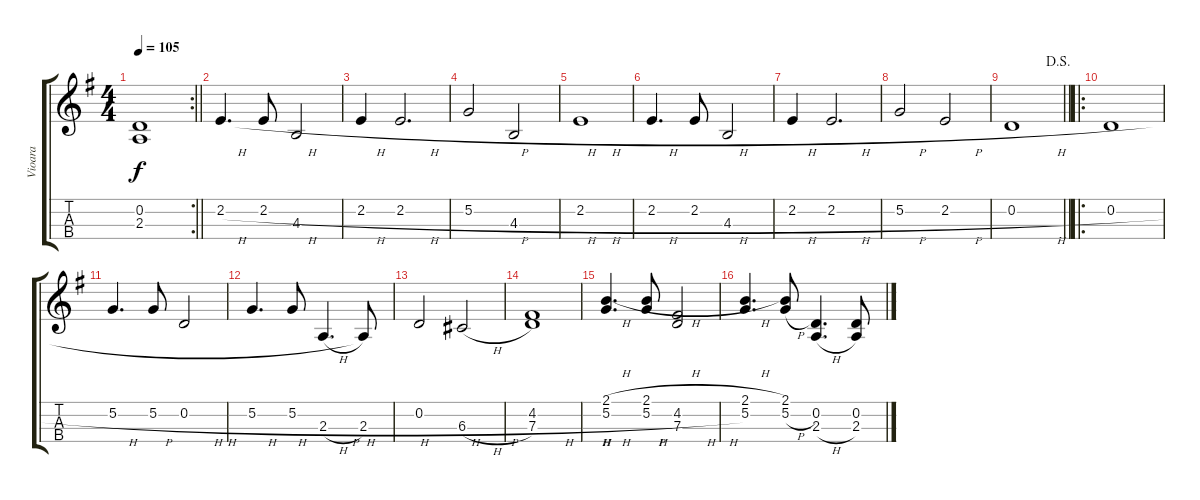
\track ("Vioara" "Vioara") {instrument viola}
\staff {score tabs}
\tuning (A4 D4 G3 C3) {hide}
\rc 2
\ts (4 4)
\tempo 105
\clef g2
\barLineRight lightlight
\ks g
(0.2 2.3).1{dy f} |
2.2{h}.4{d} 2.2{h}.8 4.3.2 |
2.2{h}.4 2.2{h}.2{d} |
5.2{h}.2 4.3.2 |
2.2{h}.1 |
2.2{h}.4{d} 2.2{h}.8 4.3.2 |
2.2{h}.4 2.2{h}.2{d} |
5.2{h}.2 2.2{h}.2 |
\jump dalsegno
\barLineRight lightlight
0.2{h}.1 |
\ro
0.2{h}.1 |
5.2{h}.4{d} 5.2{h}.8 0.2{h}.2 |
5.2{h}.4{d} 5.2{h}.8 2.3{h}.4{d} 2.3.8 |
0.2{h}.2 6.3{h}.2 |
(4.2{h} 7.3).1 |
(2.1{h} 5.2{h}).4{d} (2.1{h} 5.2{h}).8 (4.2{h} 7.3).2 |
(2.1{h} 5.2).4{d} (2.1 5.2{h}).8 (0.2 2.3{h}).4{d} (0.2 2.3{h}).8
